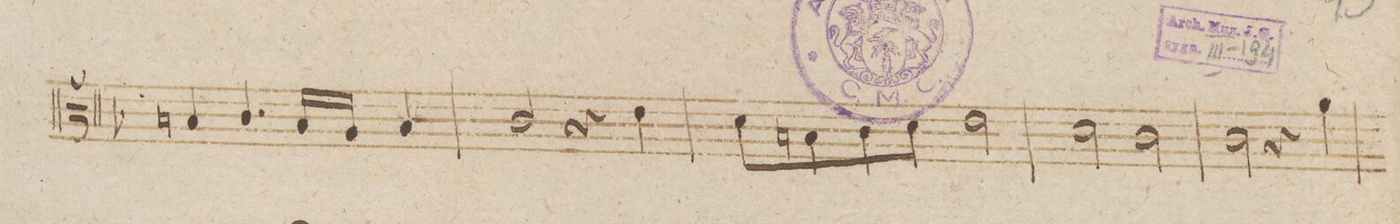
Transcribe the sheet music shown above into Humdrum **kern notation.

**kern	**dynam
*I"Viola.	*
*clefC3	*
*k[b-]	*
*met(c)	*
*M4/4	*
4Bn/	.
4.c/	.
16B/LL	.
16A/JJ	.
4B/	.
=228	=228
2c/	.
4r	.
4e\	.
=229	=229
8d\L	.
8Bn\	.
8c\	.
8d\J	.
2e\	.
=230	=230
2d\	.
2c\	.
=231	=231
2c\	.
4r	.
4a\	.
=232	=232
*-	*-
